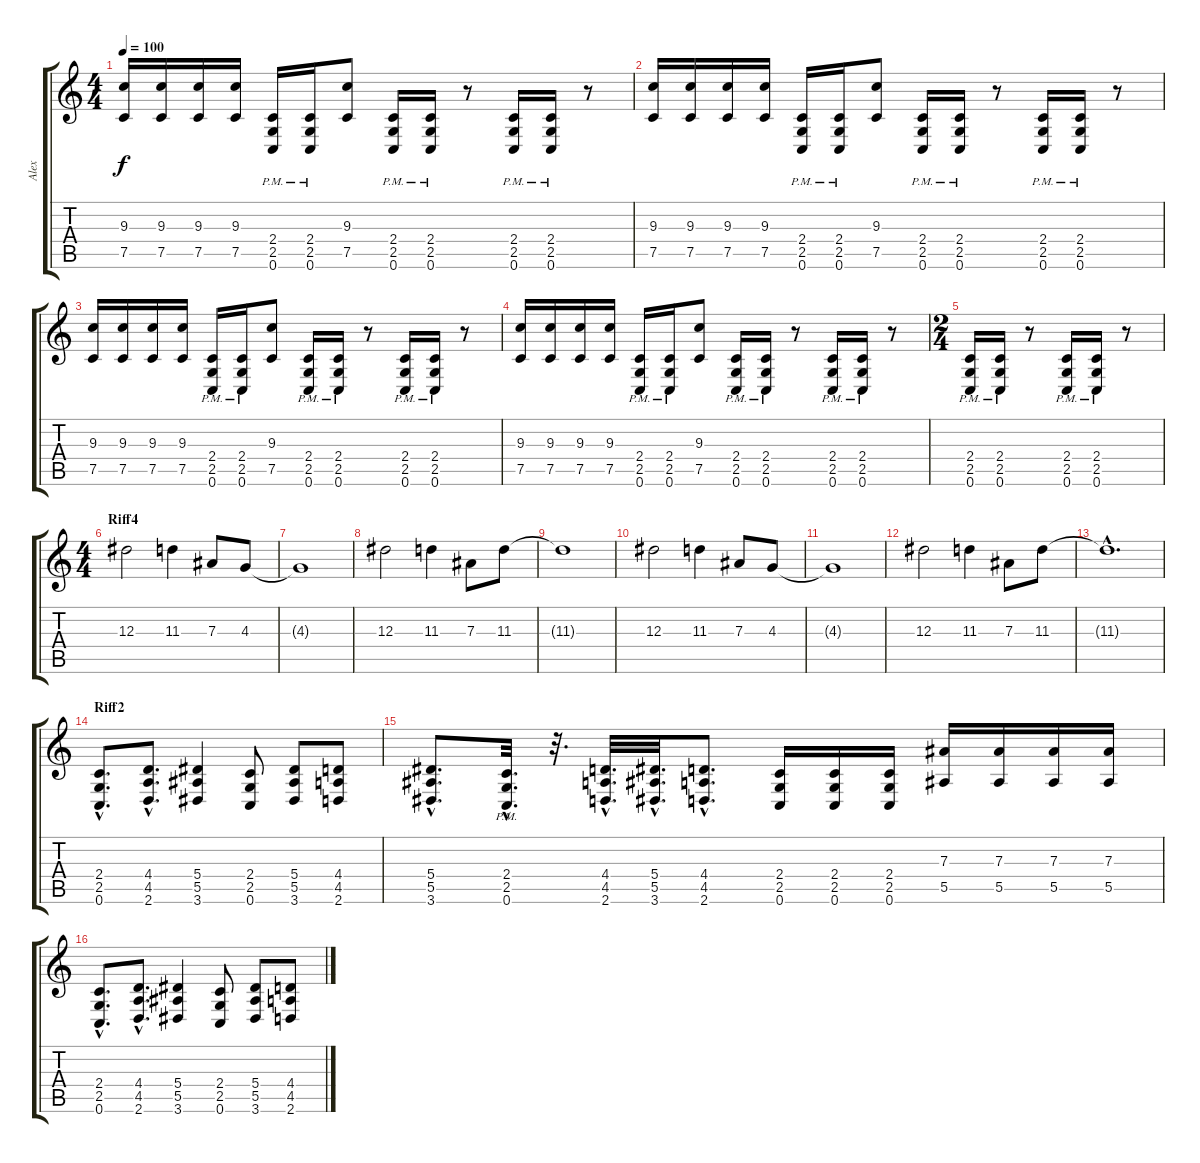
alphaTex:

\track ("Alex" "Alex") {instrument electricguitarjazz}
\staff {score tabs}
\tuning (C4 G3 Eb3 Bb2 F2 C2) {hide}
\ts (4 4)
\tempo 100
\clef g2
\ks c
(9.3 7.5).16{dy f} (9.3 7.5).16 (9.3 7.5).16 (9.3 7.5).16 (2.4 2.5 0.6{pm}).16 (2.4 2.5 0.6{pm}).16 (9.3 7.5).8 (2.4 2.5{pm} 0.6).16 (2.4 2.5{pm} 0.6).16 r.8 (2.4 2.5{pm} 0.6).16 (2.4 2.5{pm} 0.6).16 r.8 |
(9.3 7.5).16 (9.3 7.5).16 (9.3 7.5).16 (9.3 7.5).16 (2.4 2.5 0.6{pm}).16 (2.4 2.5 0.6{pm}).16 (9.3 7.5).8 (2.4 2.5{pm} 0.6).16 (2.4 2.5{pm} 0.6).16 r.8 (2.4 2.5{pm} 0.6).16 (2.4 2.5{pm} 0.6).16 r.8 |
(9.3 7.5).16 (9.3 7.5).16 (9.3 7.5).16 (9.3 7.5).16 (2.4 2.5 0.6{pm}).16 (2.4 2.5 0.6{pm}).16 (9.3 7.5).8 (2.4 2.5{pm} 0.6).16 (2.4 2.5{pm} 0.6).16 r.8 (2.4 2.5{pm} 0.6).16 (2.4 2.5{pm} 0.6).16 r.8 |
(9.3 7.5).16 (9.3 7.5).16 (9.3 7.5).16 (9.3 7.5).16 (2.4 2.5 0.6{pm}).16 (2.4 2.5 0.6{pm}).16 (9.3 7.5).8 (2.4 2.5{pm} 0.6).16 (2.4 2.5{pm} 0.6).16 r.8 (2.4 2.5{pm} 0.6).16 (2.4 2.5{pm} 0.6).16 r.8 |
\ts (2 4)
(2.4 2.5{pm} 0.6).16 (2.4 2.5{pm} 0.6).16 r.8 (2.4 2.5{pm} 0.6).16 (2.4 2.5{pm} 0.6).16 r.8 |
\ts (4 4)
\section ("" "Riff4")
12.3.2{instrument electricguitarjazz} 11.3.4 7.3.8 4.3.8 |
4.3{t}.1 |
12.3.2 11.3.4 7.3.8 11.3.8 |
11.3{t}.1 |
12.3.2 11.3.4 7.3.8 4.3.8 |
4.3{t}.1 |
12.3.2 11.3.4 7.3.8 11.3.8 |
11.3{hac t}.1{d} |
\section ("" "Riff2")
(2.4{hac} 2.5{hac} 0.6{hac}).8{d instrument overdrivenguitar} (4.4{hac} 4.5{hac} 2.6{hac}).8{d} (5.4 5.5 3.6).4 (2.4 2.5 0.6).8 (5.4 5.5 3.6).8 (4.4 4.5 2.6).8 |
(5.4{hac} 5.5{hac} 3.6{hac}).8{d} (2.4{hac} 2.5{hac pm} 0.6{hac}).32{d} r.32{d} (4.4{hac} 4.5{hac} 2.6{hac}).32{d} (5.4{hac} 5.5{hac} 3.6{hac}).32{d} (4.4{hac} 4.5{hac} 2.6{hac}).8{d} (2.4 2.5 0.6).16 (2.4 2.5 0.6).16 (2.4 2.5 0.6).16 (7.3 5.5).16 (7.3 5.5).16 (7.3 5.5).16 (7.3 5.5).16 |
(2.4{hac} 2.5{hac} 0.6{hac}).8{d} (4.4{hac} 4.5{hac} 2.6{hac}).8{d} (5.4 5.5 3.6).4 (2.4 2.5 0.6).8 (5.4 5.5 3.6).8 (4.4 4.5 2.6).8
